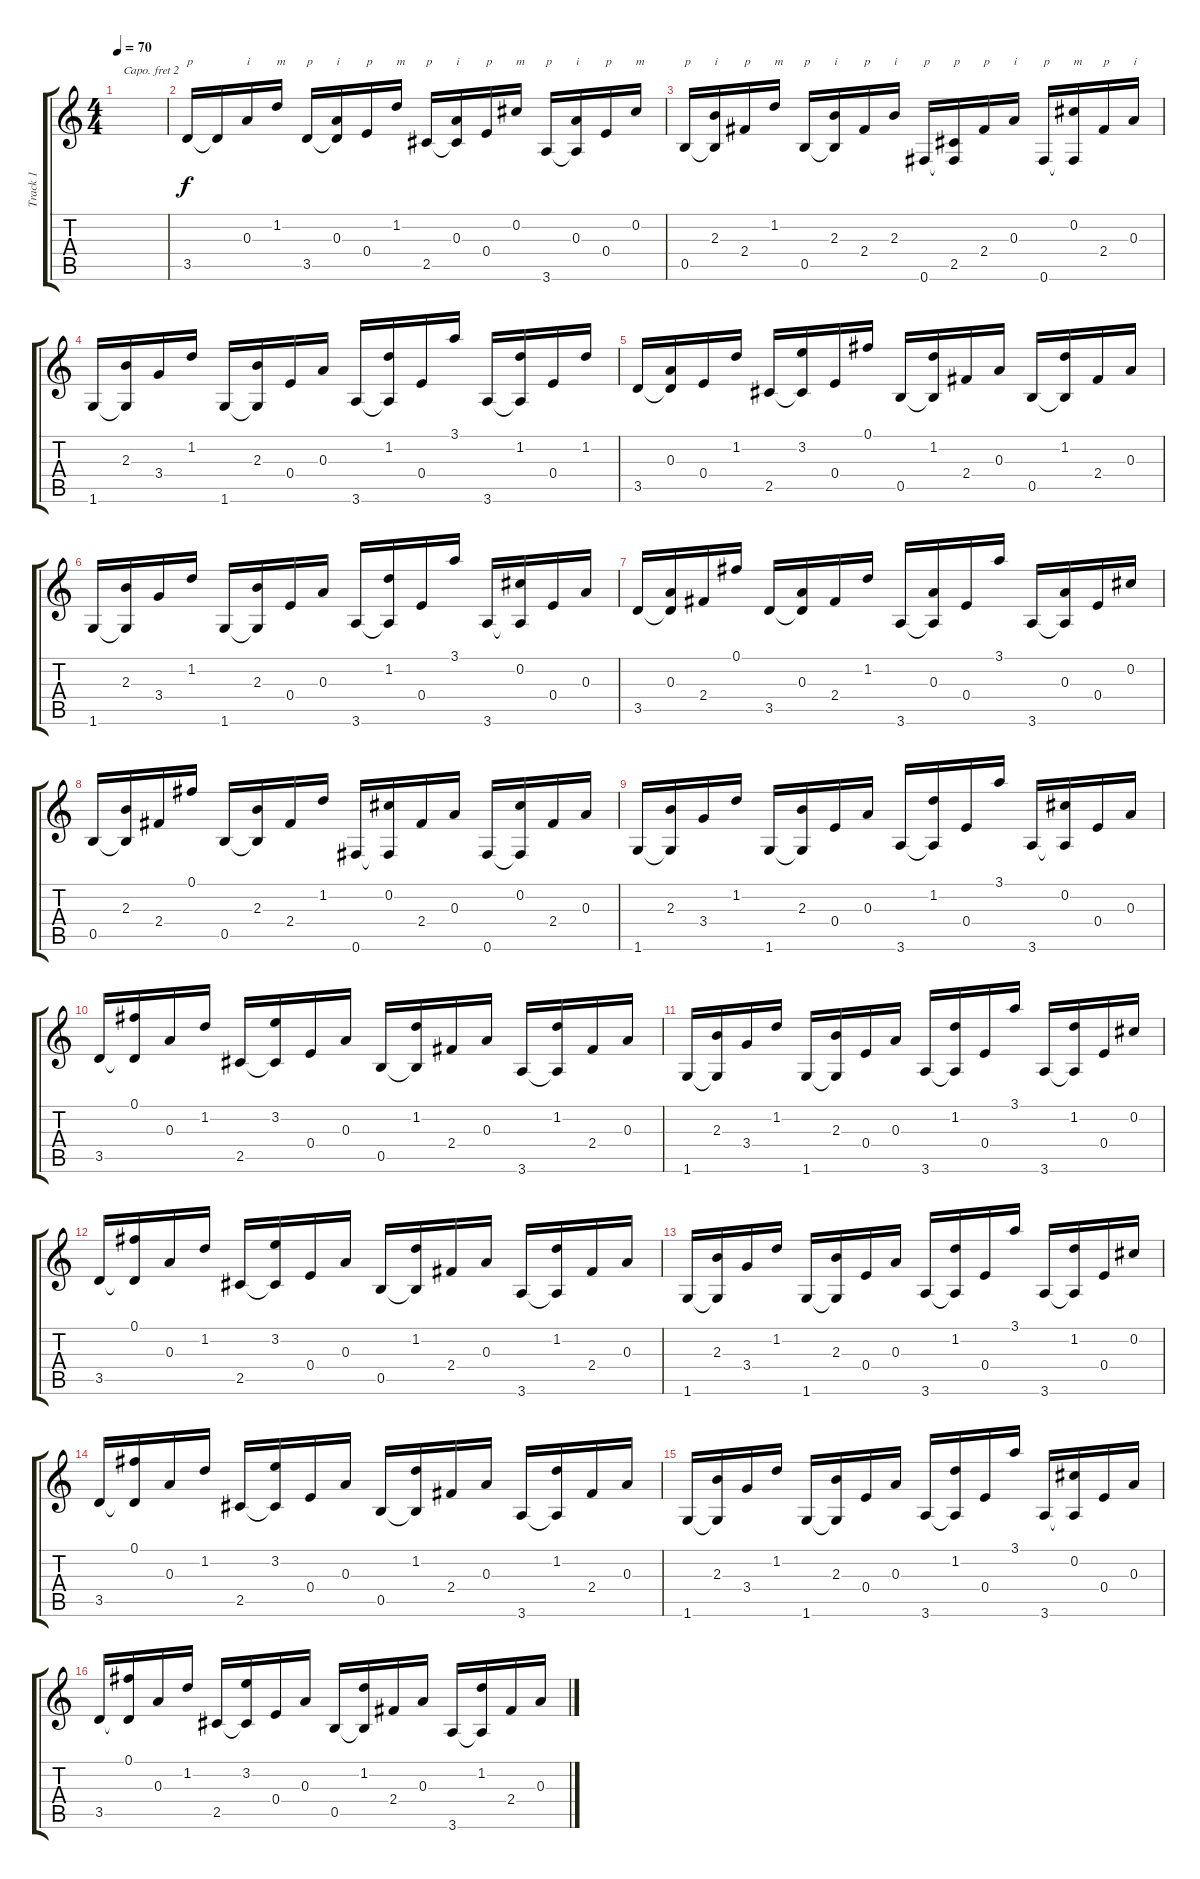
\track ("Track 1" "Track 1") {instrument acousticguitarnylon}
\staff {score tabs}
\capo 2
\tuning (E4 B3 G3 D3 A2 E2) {hide}
\ts (4 4)
\tempo 70
\clef g2
\ks c
|
3.5.16{txt "p"} 3.5{t}.16 0.3.16{txt "i"} 1.2.16{txt "m"} 3.5.16{txt "p"} (0.3 3.5{t}).16{txt "i"} 0.4.16{txt "p"} 1.2.16{txt "m"} 2.5.16{txt "p"} (0.3 2.5{t}).16{txt "i"} 0.4.16{txt "p"} 0.2.16{txt "m"} 3.6.16{txt "p"} (0.3 3.6{t}).16{txt "i"} 0.4.16{txt "p"} 0.2.16{txt "m"} |
0.5.16{txt "p"} (2.3 0.5{t}).16{txt "i"} 2.4.16{txt "p"} 1.2.16{txt "m"} 0.5.16{txt "p"} (2.3 0.5{t}).16{txt "i"} 2.4.16{txt "p"} 2.3.16{txt "i"} 0.6.16{txt "p"} (2.5 0.6{t}).16{txt "p"} 2.4.16{txt "p"} 0.3.16{txt "i"} 0.6.16{txt "p"} (0.2 0.6{t}).16{txt "m"} 2.4.16{txt "p"} 0.3.16{txt "i"} |
1.6.16 (2.3 1.6{t}).16 3.4.16 1.2.16 1.6.16 (2.3 1.6{t}).16 0.4.16 0.3.16 3.6.16 (1.2 3.6{t}).16 0.4.16 3.1.16 3.6.16 (1.2 3.6{t}).16 0.4.16 1.2.16 |
3.5.16 (0.3 3.5{t}).16 0.4.16 1.2.16 2.5.16 (3.2 2.5{t}).16 0.4.16 0.1.16 0.5.16 (1.2 0.5{t}).16 2.4.16 0.3.16 0.5.16 (1.2 0.5{t}).16 2.4.16 0.3.16 |
1.6.16 (2.3 1.6{t}).16 3.4.16 1.2.16 1.6.16 (2.3 1.6{t}).16 0.4.16 0.3.16 3.6.16 (1.2 3.6{t}).16 0.4.16 3.1.16 3.6.16 (0.2 3.6{t}).16 0.4.16 0.3.16 |
3.5.16 (0.3 3.5{t}).16 2.4.16 0.1.16 3.5.16 (0.3 3.5{t}).16 2.4.16 1.2.16 3.6.16 (0.3 3.6{t}).16 0.4.16 3.1.16 3.6.16 (0.3 3.6{t}).16 0.4.16 0.2.16 |
0.5.16 (2.3 0.5{t}).16 2.4.16 0.1.16 0.5.16 (2.3 0.5{t}).16 2.4.16 1.2.16 0.6.16 (0.2 0.6{t}).16 2.4.16 0.3.16 0.6.16 (0.2 0.6{t}).16 2.4.16 0.3.16 |
1.6.16 (2.3 1.6{t}).16 3.4.16 1.2.16 1.6.16 (2.3 1.6{t}).16 0.4.16 0.3.16 3.6.16 (1.2 3.6{t}).16 0.4.16 3.1.16 3.6.16 (0.2 3.6{t}).16 0.4.16 0.3.16 |
3.5.16 (0.1 3.5{t}).16 0.3.16 1.2.16 2.5.16 (3.2 2.5{t}).16 0.4.16 0.3.16 0.5.16 (1.2 0.5{t}).16 2.4.16 0.3.16 3.6.16 (1.2 3.6{t}).16 2.4.16 0.3.16 |
1.6.16 (2.3 1.6{t}).16 3.4.16 1.2.16 1.6.16 (2.3 1.6{t}).16 0.4.16 0.3.16 3.6.16 (1.2 3.6{t}).16 0.4.16 3.1.16 3.6.16 (1.2 3.6{t}).16 0.4.16 0.2.16 |
3.5.16 (0.1 3.5{t}).16 0.3.16 1.2.16 2.5.16 (3.2 2.5{t}).16 0.4.16 0.3.16 0.5.16 (1.2 0.5{t}).16 2.4.16 0.3.16 3.6.16 (1.2 3.6{t}).16 2.4.16 0.3.16 |
1.6.16 (2.3 1.6{t}).16 3.4.16 1.2.16 1.6.16 (2.3 1.6{t}).16 0.4.16 0.3.16 3.6.16 (1.2 3.6{t}).16 0.4.16 3.1.16 3.6.16 (1.2 3.6{t}).16 0.4.16 0.2.16 |
3.5.16 (0.1 3.5{t}).16 0.3.16 1.2.16 2.5.16 (3.2 2.5{t}).16 0.4.16 0.3.16 0.5.16 (1.2 0.5{t}).16 2.4.16 0.3.16 3.6.16 (1.2 3.6{t}).16 2.4.16 0.3.16 |
1.6.16 (2.3 1.6{t}).16 3.4.16 1.2.16 1.6.16 (2.3 1.6{t}).16 0.4.16 0.3.16 3.6.16 (1.2 3.6{t}).16 0.4.16 3.1.16 3.6.16 (0.2 3.6{t}).16 0.4.16 0.3.16 |
3.5.16 (0.1 3.5{t}).16 0.3.16 1.2.16 2.5.16 (3.2 2.5{t}).16 0.4.16 0.3.16 0.5.16 (1.2 0.5{t}).16 2.4.16 0.3.16 3.6.16 (1.2 3.6{t}).16 2.4.16 0.3.16
